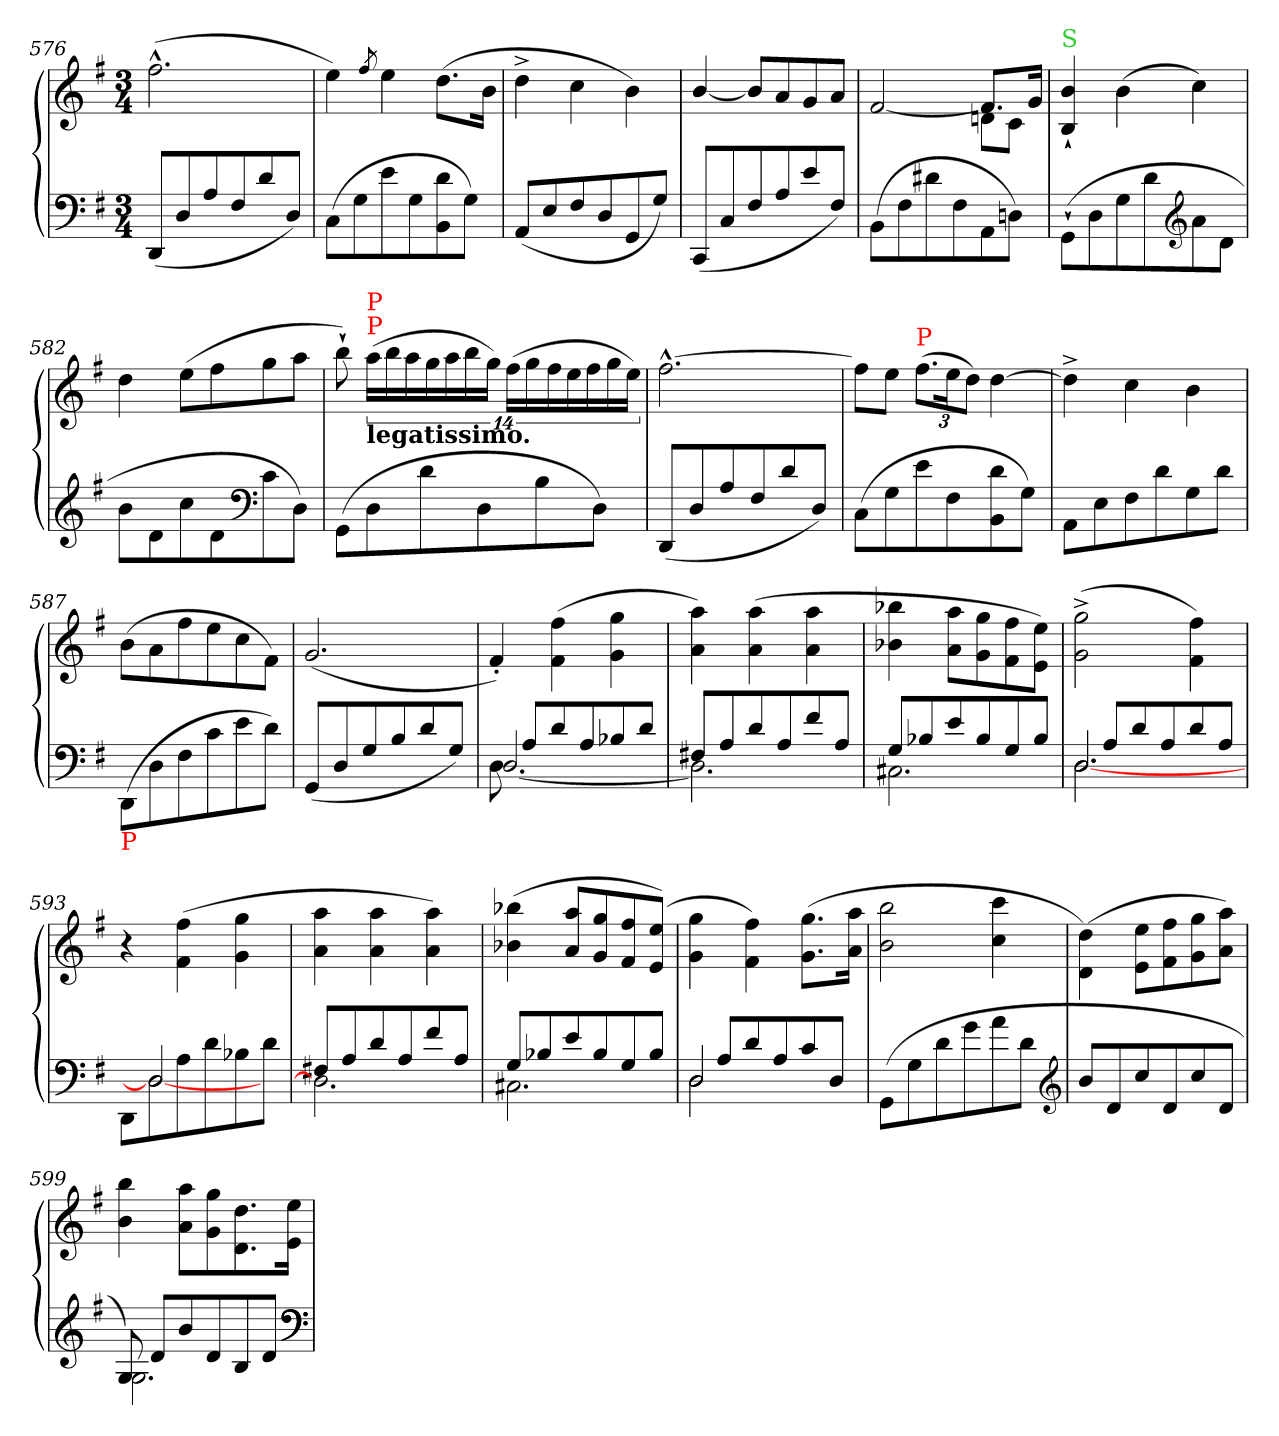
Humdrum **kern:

**kern	**kern
*part1	*part1
*staff2	*staff1
*clefF4	*clefG2
*k[f#]	*k[f#]
*M3/4	*M3/4
=576	=576
(<8DD/L	(>2.ff#^^
8D	.
8A	.
8F#	.
8d	.
8DJ)	.
=577	=577
(>8CL	4ee)
8G	.
.	8qff#/
8e	4ee
8G	.
8d 8BB	(>8.ddL
8GJ)	.
.	16bJk
=578	=578
(<8AA/L	4dd^<
8E	.
8F#	4cc
8D	.
8GG	4b)
8GJ)	.
=579	=579
(<8CC/L	[4b/
8C	.
8F#	8b/L]
8A	8a
8e	8g
8F#J)	8aJ
=580	=580
*	*^
(>8BBL	[2f#	2ryy
8F#	.	.
8d#X	.	.
8F#	.	.
8AA	8.f#L]	8dnL
8DnJ)	.	8cJ
.	16gJk	.
*	*v	*v
=581	=581
!	!LO:TX:a:color=limegreen:t=S
(>8GG`>L	4b`< 4B`<
8D	.
8G	(>4b
8d	.
*clefG2	*
8a	4cc)
8dJ	.
=582	=582
8b\L	4dd
8d	.
8cc	(>8eeL
8d	8ff#
*clefF4	*
8c	8gg
8DJ)	8aaJ
=583	=583
(>8GGL	8bb`>)
!	!LO:TX:b:B:t=legatissimo.
!	!LO:TX:a:color=red:t=P
!	!LO:TX:a:color=red:t=P
8D	(>112%5aaLL
.	112%5bb
.	112%5aa
8d	.
.	112%5gg
.	112%5aa
.	112%5bb
8D	.
.	112%5ggJJ)
.	(>112%5ff#LL
.	112%5gg
8B	.
.	112%5ff#
.	112%5ee
.	112%5ff#
8DJ)	.
.	112%5gg
.	112%5eeJJ)
=584	=584
(<8DD/L	[2.ff#^^
8D	.
8A	.
8F#	.
8d	.
8DJ)	.
=585	=585
(>8CL	8ff#L]
8G	8eeJ
*	*Xbrackettup
!	!LO:TX:a:color=red:t=P
8e	(>12.ff#L
8F#	24eek
.	12ddJ)
8d 8BB	[4dd
8GJ)	.
=586	=586
8AAL	4dd^<]
8E	.
8F#	4cc
8d	.
8G	4b
8dJ	.
=587	=587
!LO:TX:b:color=red:t=P	!
(>8DDL	(>8bL
8D	8a
8F#	8ff#
8c	8ee
8e	8cc
8dJ)	8f#J)
=588	=588
(<8GG/L	(<2.g
8D	.
8G	.
8B	.
8d	.
8GJ)	.
=589	=589
!LO:N:vis=2.	!
*^	*
8D\	[2.D/	4f#')
8AL	.	.
8d	.	(>4ff# 4f#
8A	.	.
8B-X	.	4gg 4g
8dJ	.	.
=590	=590	=590
8F#XL	2.D]	4aa 4a)
8A	.	.
8d	.	(>4aa 4a
8A	.	.
8f#	.	4aa 4a
8AJ	.	.
=591	=591	=591
8GL	2.C#X	4bb-X 4b-X
8B-X	.	.
8e	.	8aa 8aL
8B-	.	8gg 8g
8G	.	8ff# 8f#
8B-J	.	8ee 8eJ)
=592	=592	=592
!LO:N:vis=2.	!	!
8D/	[2.D\	(>2gg^> 2g^>
8AL	.	.
8d	.	.
8A	.	.
8d	.	4ff# 4f#)
8AJ	.	.
=593	=593	=593
8DD\L	8ryy	4r
!LO:N:vis=2	!	!
8D	2D/_	.
8A	.	(>4ff# 4f#
8d	.	.
8B-X	.	4gg 4g
8dJ	8ryy	.
=594	=594	=594
8F#XL	2.D]	4aa 4a
8A	.	.
8d	.	4aa 4a
8A	.	.
8f#	.	4aa 4a)
8AJ	.	.
=595	=595	=595
8GL	2.C#X	(<4bb-X 4b-X
8B-X	.	.
8e	.	8aa/ 8a/L
8B-	.	8gg 8g
8G	.	8ff# 8f#
8B-J	.	(>8ee 8eJ)
=596	=596	=596
!LO:N:vis=2	!	!
8D\	2D/	4gg 4g
8AL	.	.
8d	.	4ff# 4f#)
8A	.	.
8c	4ryy	(>8.gg 8.gL
8DJ	.	.
.	.	16aa 16aJk
*v	*v	*
=597	=597
(<8GGL	2bb 2b
8G	.
8d	.
8g	.
8a	4ccc 4cc
8dJ	.
*clefG2	*
=598	=598
8b/L	(>4dd\ 4d\)
8d	.
8cc	8ee 8eL
8d	8ff# 8f#
8cc	8gg 8g
8dJ	8aa 8aJ)
=599	=599
!LO:N:vis=2.	!
*^	*
8G)	2.G	4bb 4b
8dL	.	.
8b	.	8aa 8aL
8d	.	8gg 8g
8B	.	8.dd 8.d
8dJ	.	.
.	.	16ee 16eJk
*v	*v	*
*clefF4	*
=	=
*-	*-
